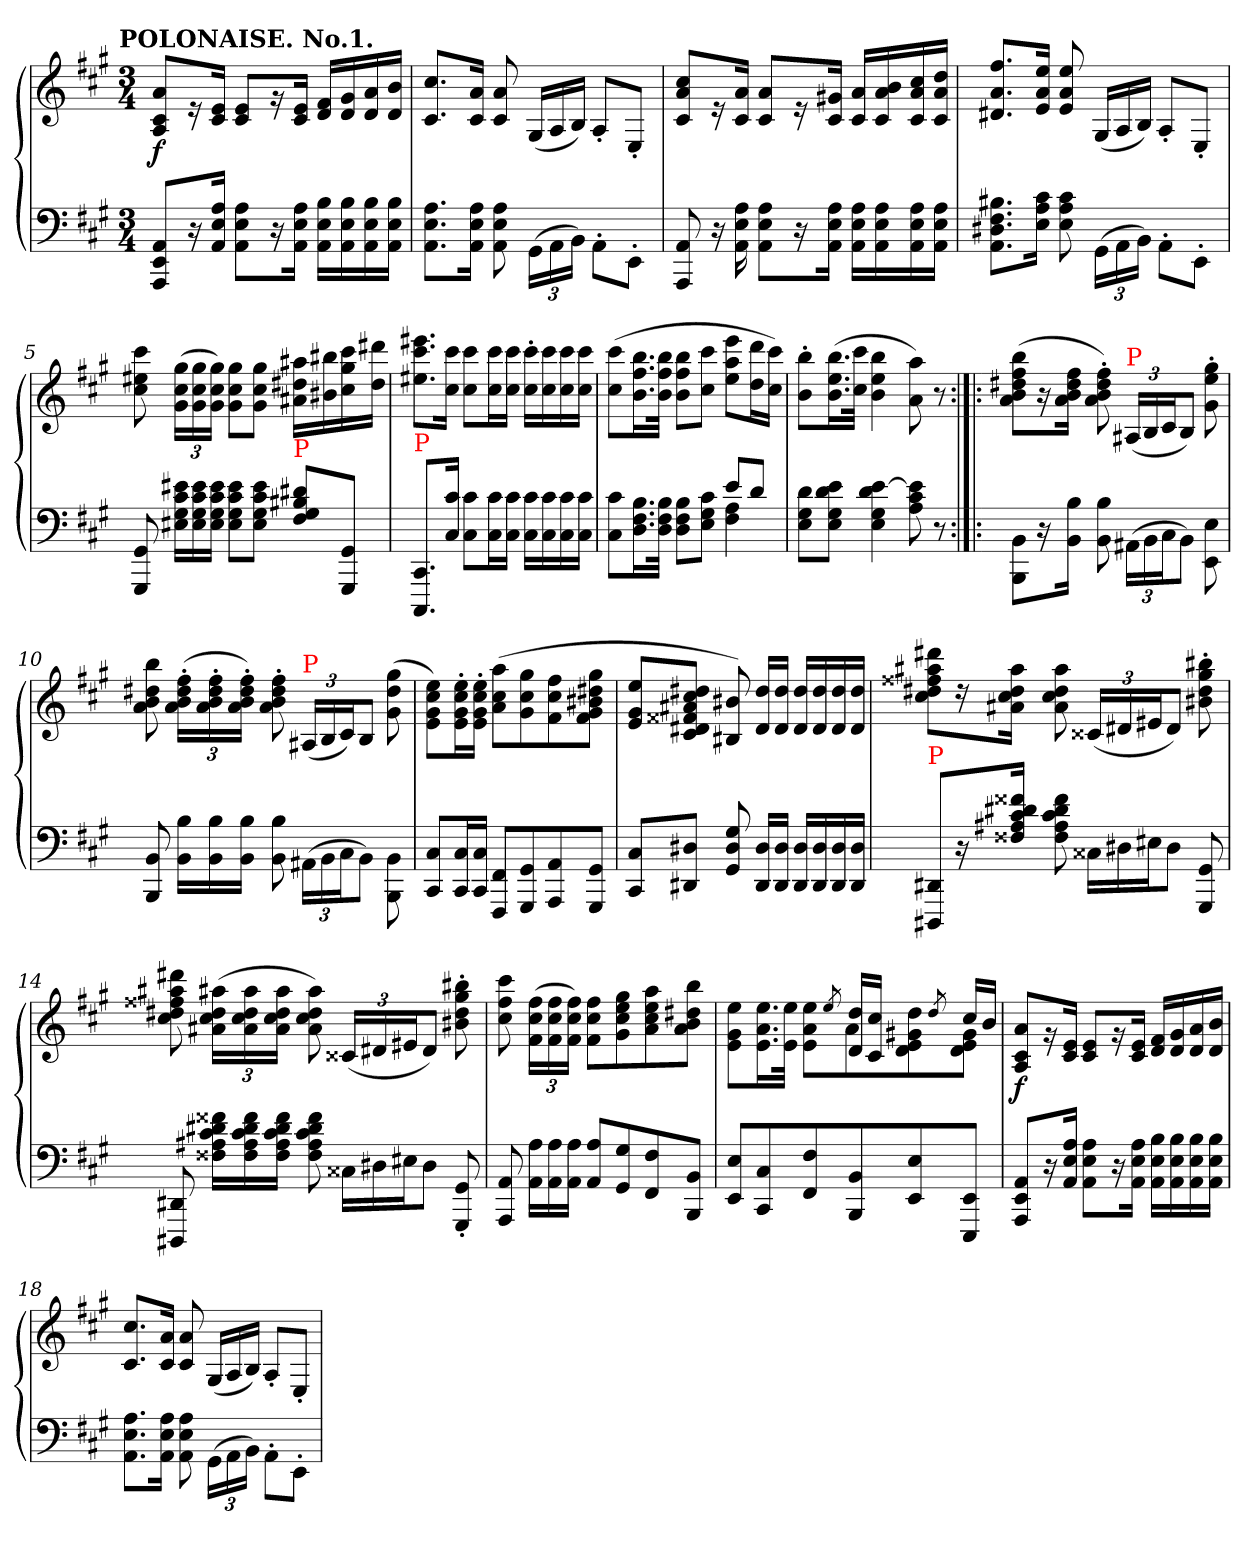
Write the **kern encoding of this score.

**kern	**kern	**dynam
*part1	*part1	*part1
*staff2	*staff1	*staff1/2
*clefF4	*clefG2	*
*k[f#c#g#]	*k[f#c#g#]	*
*A:	*A:	*
!!LO:TX:omd:t=POLONAISE. No.1.
*M3/4	*M3/4	*
=1	=1	=1
8AA 8EE 8AAAL	8a 8c# 8AL	f
16r	16r	.
16A 16E 16AAJk	16e 16c#Jk	.
8A 8E 8AAL	8e 8c#L	.
16r	16rg	.
16A 16E 16AAJk	16e 16c#Jk	.
16B 16E 16AALL	16f# 16dLL	.
16B 16E 16AA	16g# 16d	.
16B 16E 16AA	16a 16d	.
16B 16E 16AAJJ	16b 16dJJ	.
=2	=2	=2
8.A 8.E 8.AAL	8.cc# 8.c#L	.
16A 16E 16AAJk	16a 16c#Jk	.
8A 8E 8AA	8a 8c#	.
*Xbrackettup	*Xtuplet	*
(<24GG#\LL	(>24G#/LL	.
24AA\	24A/	.
24BB\JJ)	24B/JJ)	.
8AA'<\L	8A'>/L	.
8EE'<\J	8E'>/J	.
=3	=3	=3
8AA 8AAA	8cc# 8a 8c#L	.
16r	16r	.
16A 16E 16AA	16a 16c#Jk	.
8A 8E 8AAL	8a 8c#L	.
16r	16r	.
16A 16E 16AAJk	16g#X 16c#Jk	.
16A 16E 16AALL	16a 16c#LL	.
16A 16E 16AA	16b 16a 16c#	.
16A 16E 16AA	16cc# 16a 16c#	.
16A 16E 16AAJJ	16dd 16a 16c#JJ	.
=4	=4	=4
8.B#X 8.F# 8.D#X 8.AAL	8.ff# 8.a 8.d#XL	.
16c# 16A 16EJk	16ee 16a 16eJk	.
8c# 8A 8E	8ee 8a 8e	.
(<24GG#\LL	(>24G#/LL	.
24AA\	24A/	.
24BBJJ)	24BJJ)	.
8AA'<\L	8A'>/L	.
8EE'<\J	8E'>/J	.
=5	=5	=5
8GG# 8GGG#	8ccc# 8ee#X 8cc#	.
*Xtuplet	*tuplet	*
*	*Xbrackettup	*
24e#X 24c# 24G# 24E#XLL	(>24gg# 24cc# 24g#LL	.
24e# 24c# 24G# 24E#	24gg# 24cc# 24g#	.
24e# 24c# 24G# 24E#JJ	24gg# 24cc# 24g#JJ)	.
8e# 8c# 8G# 8E#L	8gg# 8cc# 8g#L	.
8e# 8c# 8G# 8E#J	8gg# 8cc# 8g#J	.
!LO:TX:a:color=red:t=P	!	!
8d#\ 8B#X\ 8G#\ 8F#\L	16aa#X 16dd#X 16a#XLL	.
.	16bb#X 16b#X	.
8GG#/ 8GGG#/J	16ccc# 16gg# 16cc#	.
.	16ddd# 16dd#JJ	.
=6	=6	=6
!LO:TX:a:color=red:t=P	!	!
8.CC#/ 8.CCC#/L	8.eee#X 8.ccc# 8.ee#XL	.
16c#\ 16C#\Jk	16ccc# 16cc#Jk	.
8c# 8C#L	8ccc# 8cc#L	.
16c# 16C#L	16ccc# 16cc#L	.
16c# 16C#JJ	16ccc# 16cc#JJ	.
16c# 16C#LL	16ccc#' 16cc#'LL	.
16c# 16C#	16ccc# 16cc#	.
16c# 16C#	16ccc# 16cc#	.
16c# 16C#JJ	16ccc# 16cc#JJ	.
=7	=7	=7
*^	*	*
2ryy	8c# 8C#L	(>8ccc# 8cc#L	.
.	16.B 16.F# 16.DL	16.bb 16.ff# 16.bL	.
.	32B 32F# 32DJJk	32bb 32ff# 32bJJk	.
.	8B 8F# 8DL	8bb 8ff# 8bL	.
.	8c# 8G# 8EJ	8ccc# 8cc#J	.
8eL	4A 4F#	8eee 8aa 8eeL	.
8dJ	.	16ddd 16ddL	.
.	.	16ccc# 16cc#JJ)	.
*v	*v	*	*
=8	=8	=8
8d 8G# 8EL	8bb' 8b'L	.
8e 8d 8G# 8EJ	(>16.bb 16.ee 16.bL	.
.	32ccc# 32cc#JJk	.
[4e 4d 4G# 4E	4bb 4ee 4b	.
8e] 8c# 8A	8aa 8a)	.
8r	8r	.
=9:|!|:	=9:|!|:	=9:|!|:
8BB\ 8BBB\L	(>8bb 8ff# 8dd#X 8b 8aL	.
16r	16r	.
16B 16BBJk	16ff# 16dd# 16b 16aJk	.
8B 8BB	8ff#' 8dd#' 8b' 8a')	.
*tuplet	*	*
!	!LO:TX:a:color=red:t=P	!
(<24AA#XLL	(>24A#XLL	.
24BB\	24B/	.
24C#\J	24c#/J	.
8BB\J)	8B/J)	.
8E\ 8EE\	8gg#' 8ee' 8g#'	.
=10	=10	=10
8BB 8BBB	8bb 8dd#X 8b 8a	.
*Xtuplet	*	*
24B 24BBLL	(>24ff#' 24dd#' 24b' 24a'LL	.
24B 24BB	24ff#' 24dd#' 24b' 24a'	.
24B 24BBJJ	24ff#' 24dd#' 24b' 24a'JJ)	.
8B 8BB	8ff#' 8dd#' 8b' 8a'	.
*tuplet	*	*
!	!LO:TX:a:color=red:t=P	!
(<24AA#XLL	(>24A#XLL	.
24BB\	24B/	.
24C#\J	24c#/J)	.
8BB\J)	8B/J	.
8BB\ 8BBB\	(>8gg# 8dd# 8g#	.
=11	=11	=11
8C# 8CC#L	8ee\ 8cc#\ 8g#\ 8e\L)	.
16C# 16CC#L	16ee' 16cc#' 16g#' 16e'L	.
16C# 16CC#JJ	16ee' 16cc#' 16g#' 16e'JJ	.
8FF# 8FFF#L	(>8aa 8cc# 8aL	.
8GG# 8GGG#	8gg# 8cc# 8g#	.
8AA 8AAA	8ff# 8cc# 8f#	.
8GG# 8GGG#J	8gg# 8dd#X 8b#X 8g# 8f#J	.
=12	=12	=12
8C# 8CC#L	8ee 8g# 8eL	.
8D#X 8DD#XJ	8dd#X 8cc# 8a#X 8f##X 8d#X 8c#J	.
8G# 8D# 8GG#	8b#X 8B#X)	.
16D# 16DD#LL	16dd# 16d#LL	.
16D# 16DD#JJ	16dd# 16d#JJ	.
16D# 16DD#LL	16dd# 16d#LL	.
16D# 16DD#	16dd# 16d#	.
16D# 16DD#	16dd# 16d#	.
16D# 16DD#JJ	16dd# 16d#JJ	.
=13	=13	=13
!LO:TX:a:color=red:t=P	!	!
8DD#/ 8DDD#/L	8ddd#X 8aa#X 8ff##X 8dd#X 8cc#L	.
16r	16rdd	.
16f##X\ 16d#X\ 16c#\ 16A#X\ 16F##X\Jk	16aa# 16dd# 16cc# 16a#XJk	.
8f## 8d# 8c# 8A# 8F##	8aa# 8dd# 8cc# 8a#	.
*Xtuplet	*	*
24C##XLL	(>24c##XLL	.
24D#	24d#	.
24E#XJ	24e#XJ	.
8D#J	8d#J)	.
8GG# 8GGG#	8bb#X' 8gg#' 8dd#' 8b#X'	.
=14	=14	=14
8DD#X 8DDD#X	8ddd#X 8aa#X 8ff##X 8dd#X 8cc#	.
24f##X 24d#X 24c# 24A#X 24F##XLL	(>24aa#X 24dd# 24cc# 24a#XLL	.
24f## 24d# 24c# 24A# 24F##	24aa# 24dd# 24cc# 24a#	.
24f## 24d# 24c# 24A# 24F##JJ	24aa# 24dd# 24cc# 24a#JJ	.
8f## 8d# 8c# 8A# 8F##	8aa# 8dd# 8cc# 8a#)	.
24C##XLL	(>24c##XLL	.
24D#X	24d#X	.
24E#XJ	24e#XJ	.
8D#J	8d#J)	.
8GG#' 8GGG#'	8bb#X' 8gg#' 8dd#' 8b#X'	.
=15	=15	=15
8AA 8AAA	8ccc# 8ff# 8cc#	.
24A 24AALL	(>24ff# 24cc# 24f#LL	.
24A 24AA	24ff# 24cc# 24f#	.
24A 24AAJJ	24ff# 24cc# 24f#JJ)	.
8A 8AAL	8ff# 8cc# 8f#L	.
8G# 8GG#	8gg# 8ee 8cc# 8g#	.
8F# 8FF#	8aa 8ee 8cc# 8a	.
8BB 8BBBJ	8bb 8dd#X 8b 8aJ	.
=16	=16	=16
*	*^	*
8E 8EEL	4ryy	8ee\ 8g#\ 8e\L	.
8C# 8CC#	.	16.ee 16.a 16.eL	.
.	.	32ee 32eJJk	.
8F# 8FF#	8ryy	8ee 8a 8eL	.
.	8qee/	.	.
8BB 8BBB	16dd 16dLL	8a	.
.	16cc# 16c#JJ	.	.
8E 8EE	8ryy	8dd 8g#X 8e 8d	.
.	8qdd/	.	.
8EE 8EEEJ	16cc#LL	8g# 8e 8dJ	.
.	16bJJ	.	.
*	*v	*v	*
=17	=17	=17
8AA 8EE 8AAAL	8a 8c# 8AL	f
16r	16rg	.
16A 16E 16AAJk	16e 16c#Jk	.
8A 8E 8AAL	8e 8c#L	.
16r	16rg	.
16A 16E 16AAJk	16e 16c#Jk	.
16B 16E 16AALL	16f# 16dLL	.
16B 16E 16AA	16g# 16d	.
16B 16E 16AA	16a 16d	.
16B 16E 16AAJJ	16b 16dJJ	.
=18	=18	=18
8.A 8.E 8.AAL	8.cc# 8.c#L	.
16A 16E 16AAJk	16a 16c#Jk	.
8A 8E 8AA	8a 8c#	.
*tuplet	*Xtuplet	*
(<24GG#\LL	(>24G#/LL	.
24AA\	24A/	.
24BB\JJ)	24B/JJ)	.
8AA'<\L	8A'>/L	.
8EE'<\J	8E'>/J	.
=	=	=
*-	*-	*-
